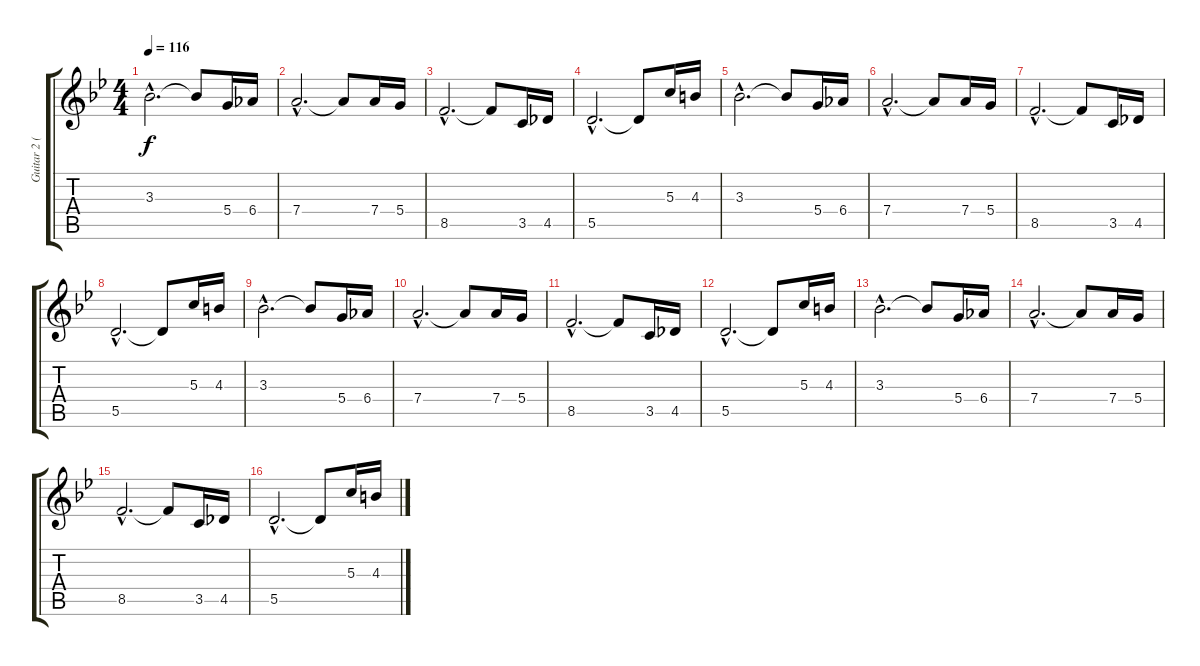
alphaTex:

\track ("Guitar 2 (Hogson)" "Guitar 2 (") {instrument distortionguitar}
\staff {score tabs}
\tuning (E4 B3 G3 D3 A2 E2) {hide}
\ts (4 4)
\tempo 116
\clef g2
\ks bb
3.3{hac}.2{d dy f} 3.3{t}.8 5.4.16 6.4.16 |
7.4{hac}.2{d} 7.4{t}.8 7.4.16 5.4.16 |
8.5{hac}.2{d} 8.5{t}.8 3.5.16 4.5.16 |
5.5{hac}.2{d} 5.5{t}.8 5.3.16 4.3.16 |
3.3{hac}.2{d} 3.3{t}.8 5.4.16 6.4.16 |
7.4{hac}.2{d} 7.4{t}.8 7.4.16 5.4.16 |
8.5{hac}.2{d} 8.5{t}.8 3.5.16 4.5.16 |
5.5{hac}.2{d} 5.5{t}.8 5.3.16 4.3.16 |
3.3{hac}.2{d} 3.3{t}.8 5.4.16 6.4.16 |
7.4{hac}.2{d} 7.4{t}.8 7.4.16 5.4.16 |
8.5{hac}.2{d} 8.5{t}.8 3.5.16 4.5.16 |
5.5{hac}.2{d} 5.5{t}.8 5.3.16 4.3.16 |
3.3{hac}.2{d} 3.3{t}.8 5.4.16 6.4.16 |
7.4{hac}.2{d} 7.4{t}.8 7.4.16 5.4.16 |
8.5{hac}.2{d} 8.5{t}.8 3.5.16 4.5.16 |
5.5{hac}.2{d} 5.5{t}.8 5.3.16 4.3.16
